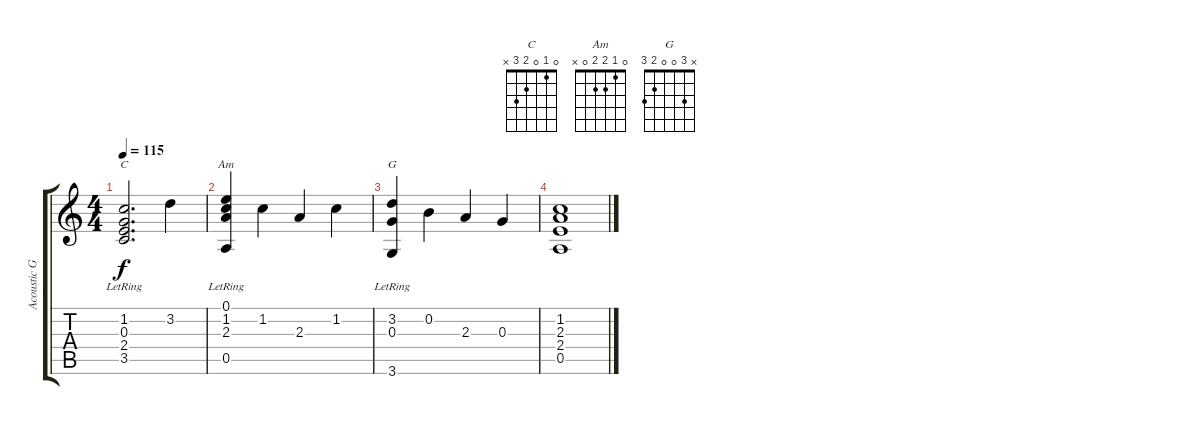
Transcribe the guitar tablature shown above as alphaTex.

\track ("Acoustic Guitar" "Acoustic G") {instrument acousticguitarsteel}
\staff {score tabs}
\tuning (E4 B3 G3 D3 A2 E2) {hide}
\chord ("C" 0 1 0 2 3 x)
\chord ("Am" 0 1 2 2 0 x)
\chord ("G" x 3 0 0 2 3)
\ts (4 4)
\tempo 115
\clef g2
\ks c
(1.2{lr} 0.3{lr} 2.4{lr} 3.5{lr}).2{d ch "C" dy f} 3.2.4 |
(0.1{lr} 1.2{lr} 2.3{lr} 0.5{lr}).4{ch "Am"} 1.2.4 2.3.4 1.2.4 |
(3.2{lr} 0.3{lr} 3.6{lr}).4{ch "G"} 0.2.4 2.3.4 0.3.4 |
(1.2 2.3 2.4 0.5).1
